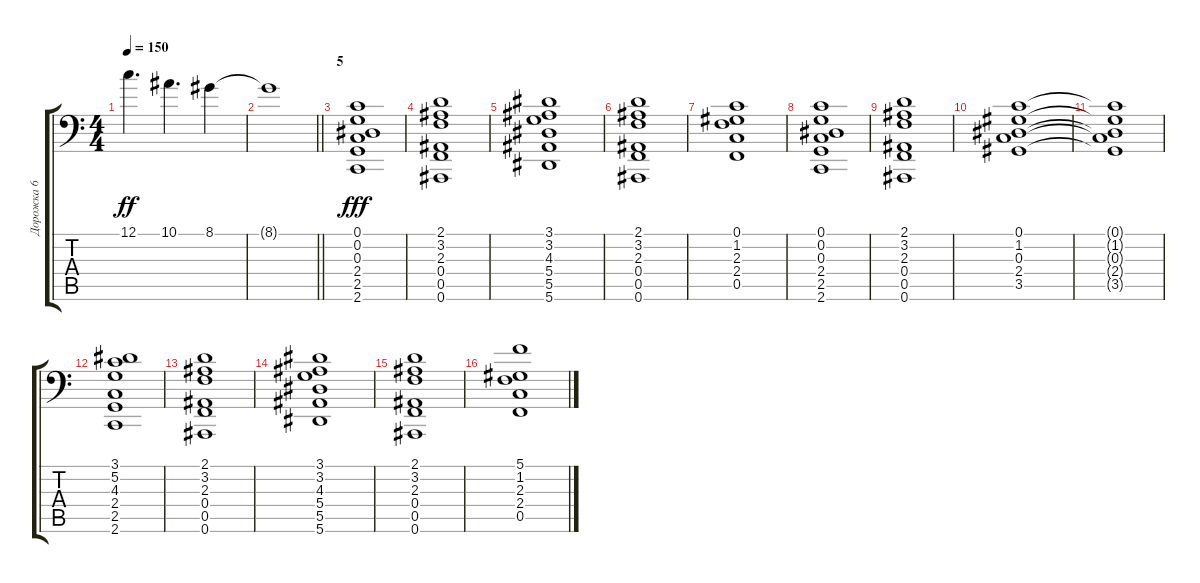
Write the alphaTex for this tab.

\track ("Дорожка 6" "Дорожка 6") {instrument stringensemble1}
\staff {score tabs}
\tuning (C4 G3 Eb3 Bb2 F2 Bb1) {hide}
\ts (4 4)
\tempo 150
\clef f4
\ks c
12.1.4{d dy ff} 10.1.4{d} 8.1.4 |
\barLineRight lightlight
8.1{t}.1 |
\section ("" "5")
(0.1 0.2 0.3 2.4 2.5 2.6).1{dy fff} |
(2.1 3.2 2.3 0.4 0.5 0.6).1 |
(3.1 3.2 4.3 5.4 5.5 5.6).1 |
(2.1 3.2 2.3 0.4 0.5 0.6).1 |
(0.1 1.2 2.3 2.4 0.5).1 |
(0.1 0.2 0.3 2.4 2.5 2.6).1 |
(2.1 3.2 2.3 0.4 0.5 0.6).1 |
(0.1 1.2 0.3 2.4 3.5).1 |
(0.1{t} 1.2{t} 0.3{t} 2.4{t} 3.5{t}).1 |
(3.1 5.2 4.3 2.4 2.5 2.6).1 |
(2.1 3.2 2.3 0.4 0.5 0.6).1 |
(3.1 3.2 4.3 5.4 5.5 5.6).1 |
(2.1 3.2 2.3 0.4 0.5 0.6).1 |
(5.1 1.2 2.3 2.4 0.5).1
